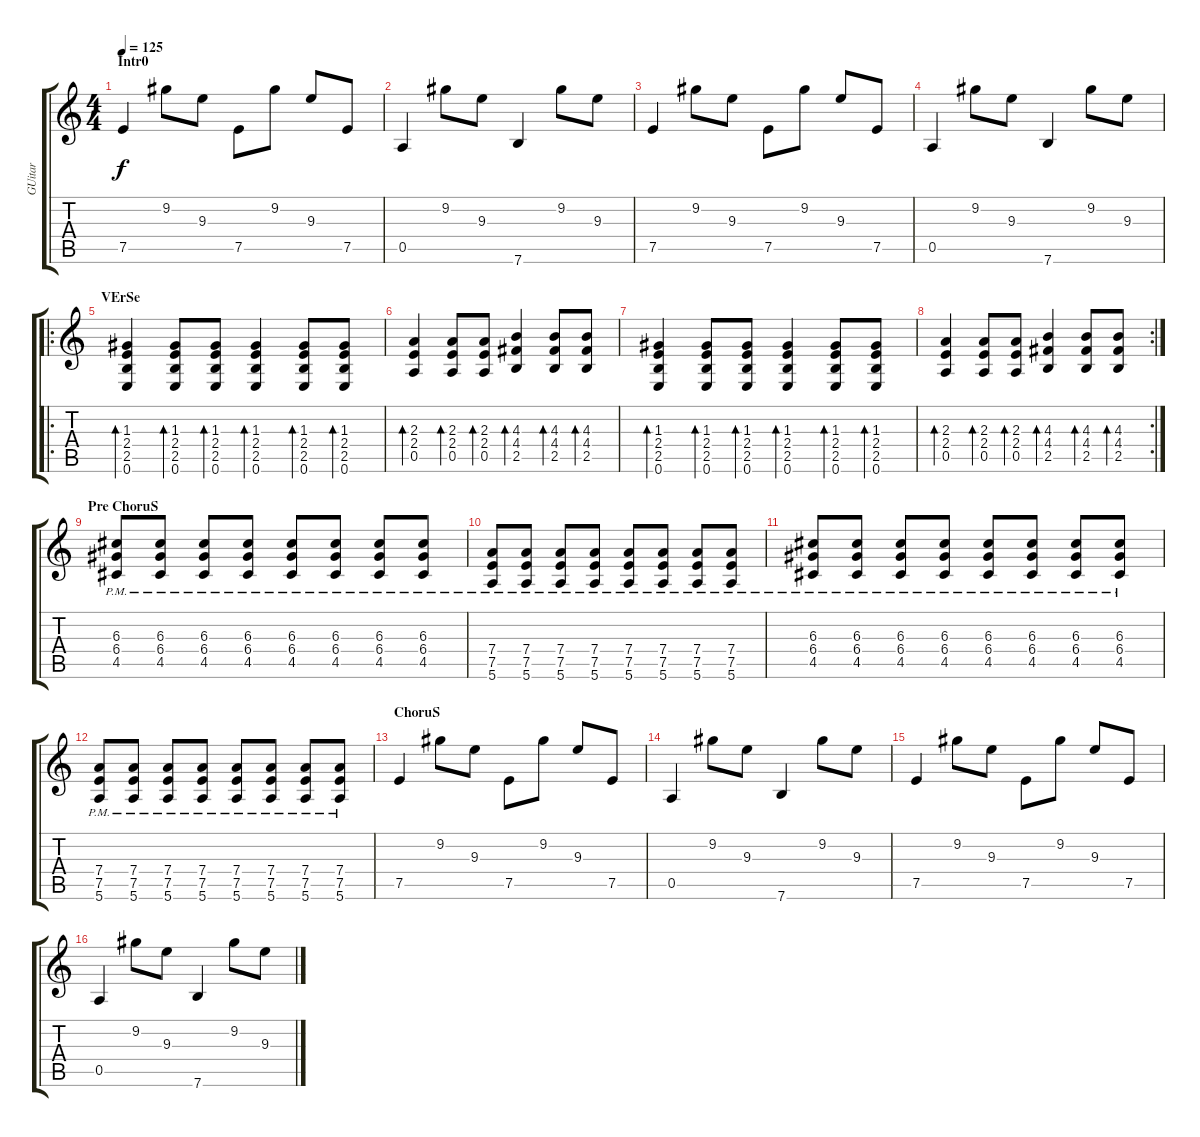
\track ("GUitar" "GUitar") {instrument distortionguitar}
\staff {score tabs}
\tuning (E4 B3 G3 D3 A2 E2) {hide}
\ts (4 4)
\section ("" "Intr0")
\tempo 125
\clef g2
\ks c
7.5.4{dy f instrument distortionguitar} 9.2.8 9.3.8 7.5.8 9.2.8 9.3.8 7.5.8 |
0.5.4 9.2.8 9.3.8 7.6.4 9.2.8 9.3.8 |
7.5.4 9.2.8 9.3.8 7.5.8 9.2.8 9.3.8 7.5.8 |
0.5.4 9.2.8 9.3.8 7.6.4 9.2.8 9.3.8 |
\ro
\section ("" "VErSe")
(1.3 2.4 2.5 0.6).4{bd 60} (1.3 2.4 2.5 0.6).8{bd 60} (1.3 2.4 2.5 0.6).8{bd 60} (1.3 2.4 2.5 0.6).4{bd 60} (1.3 2.4 2.5 0.6).8{bd 60} (1.3 2.4 2.5 0.6).8{bd 60} |
(2.3 2.4 0.5).4{bd 60} (2.3 2.4 0.5).8{bd 60} (2.3 2.4 0.5).8{bd 60} (4.3 4.4 2.5).4{bd 60} (4.3 4.4 2.5).8{bd 60} (4.3 4.4 2.5).8{bd 60} |
(1.3 2.4 2.5 0.6).4{bd 60} (1.3 2.4 2.5 0.6).8{bd 60} (1.3 2.4 2.5 0.6).8{bd 60} (1.3 2.4 2.5 0.6).4{bd 60} (1.3 2.4 2.5 0.6).8{bd 60} (1.3 2.4 2.5 0.6).8{bd 60} |
\rc 2
(2.3 2.4 0.5).4{bd 60} (2.3 2.4 0.5).8{bd 60} (2.3 2.4 0.5).8{bd 60} (4.3 4.4 2.5).4{bd 60} (4.3 4.4 2.5).8{bd 60} (4.3 4.4 2.5).8{bd 60} |
\section ("" "Pre ChoruS")
(6.3{pm} 6.4{pm} 4.5{pm}).8 (6.3{pm} 6.4{pm} 4.5{pm}).8 (6.3{pm} 6.4{pm} 4.5{pm}).8 (6.3{pm} 6.4{pm} 4.5{pm}).8 (6.3{pm} 6.4{pm} 4.5{pm}).8 (6.3{pm} 6.4{pm} 4.5{pm}).8 (6.3{pm} 6.4{pm} 4.5{pm}).8 (6.3{pm} 6.4{pm} 4.5{pm}).8 |
(7.4{pm} 7.5{pm} 5.6{pm}).8 (7.4{pm} 7.5{pm} 5.6{pm}).8 (7.4{pm} 7.5{pm} 5.6{pm}).8 (7.4{pm} 7.5{pm} 5.6{pm}).8 (7.4{pm} 7.5{pm} 5.6{pm}).8 (7.4{pm} 7.5{pm} 5.6{pm}).8 (7.4{pm} 7.5{pm} 5.6{pm}).8 (7.4{pm} 7.5{pm} 5.6{pm}).8 |
(6.3{pm} 6.4{pm} 4.5{pm}).8 (6.3{pm} 6.4{pm} 4.5{pm}).8 (6.3{pm} 6.4{pm} 4.5{pm}).8 (6.3{pm} 6.4{pm} 4.5{pm}).8 (6.3{pm} 6.4{pm} 4.5{pm}).8 (6.3{pm} 6.4{pm} 4.5{pm}).8 (6.3{pm} 6.4{pm} 4.5{pm}).8 (6.3{pm} 6.4{pm} 4.5{pm}).8 |
(7.4{pm} 7.5{pm} 5.6{pm}).8 (7.4{pm} 7.5{pm} 5.6{pm}).8 (7.4{pm} 7.5{pm} 5.6{pm}).8 (7.4{pm} 7.5{pm} 5.6{pm}).8 (7.4{pm} 7.5{pm} 5.6{pm}).8 (7.4{pm} 7.5{pm} 5.6{pm}).8 (7.4{pm} 7.5{pm} 5.6{pm}).8 (7.4{pm} 7.5{pm} 5.6{pm}).8 |
\section ("" "ChoruS")
7.5.4 9.2.8 9.3.8 7.5.8 9.2.8 9.3.8 7.5.8 |
0.5.4 9.2.8 9.3.8 7.6.4 9.2.8 9.3.8 |
7.5.4 9.2.8 9.3.8 7.5.8 9.2.8 9.3.8 7.5.8 |
0.5.4 9.2.8 9.3.8 7.6.4 9.2.8 9.3.8
